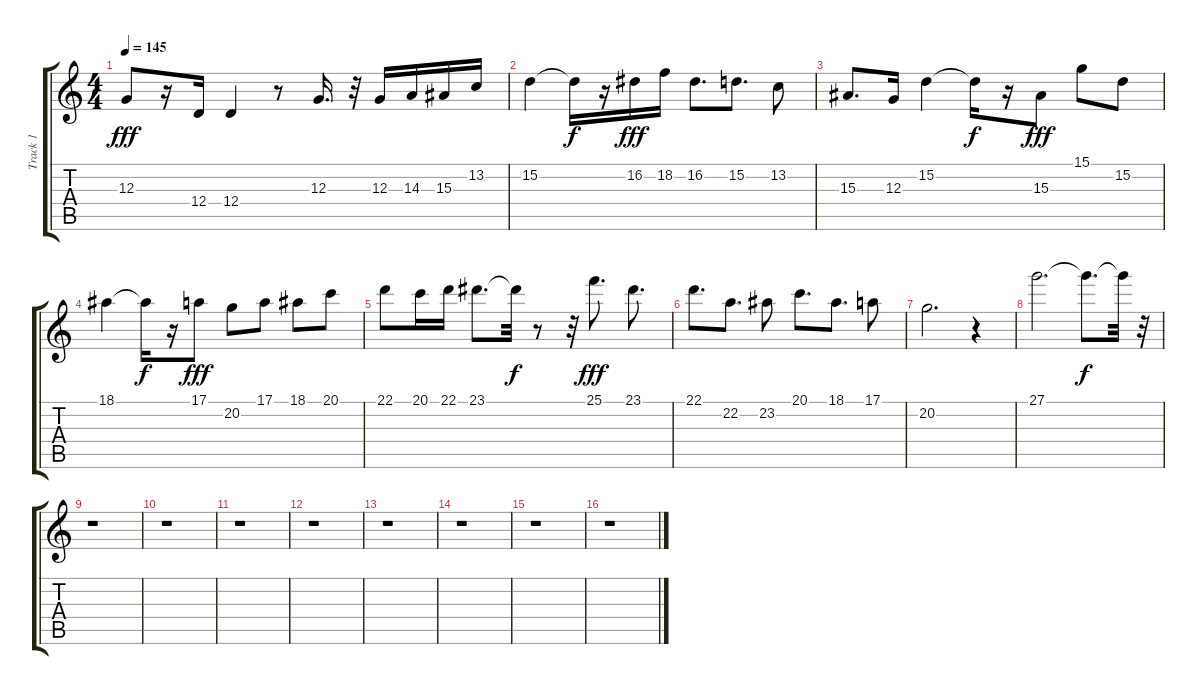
\track ("Track 1" "Track 1") {instrument lead1square}
\staff {score tabs}
\tuning (E4 B3 G3 D3 A2 E2) {hide}
\ts (4 4)
\tempo 145
\clef g2
\ks c
12.3.8{dy fff} r.16 12.4.16 12.4.4 r.8 12.3.16{d} r.32 12.3.16 14.3.16 15.3.16 13.2.16 |
15.2.4 15.2{t}.16{dy f} r.16 16.2.16{dy fff} 18.2.16 16.2.8{d} 15.2.8{d} 13.2.8 |
15.3.8{d} 12.3.16 15.2.4 15.2{t}.16{dy f} r.16 15.3.8{dy fff} 15.1.8 15.2.8 |
18.1.4 18.1{t}.16{dy f} r.16 17.1.8{dy fff} 20.2.8 17.1.8 18.1.8 20.1.8 |
22.1.8 20.1.16 22.1.16 23.1.8{d} 23.1{t}.32{dy f} r.8 r.32 25.1.8{d dy fff} 23.1.8{d} |
22.1.8{d} 22.2.8{d} 23.2.8 20.1.8{d} 18.1.8{d} 17.1.8 |
20.2.2{d} r.4 |
27.1.2{d} 27.1{t}.8{d dy f} 27.1{t}.32 r.32 |
r.1 |
r.1 |
r.1 |
r.1 |
r.1 |
r.1 |
r.1 |
r.1
